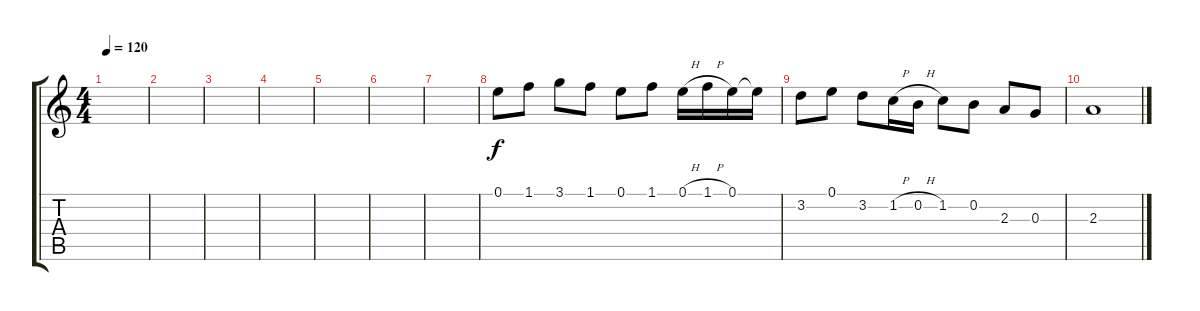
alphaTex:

\track "" {instrument electricguitarclean}
\staff {score tabs}
\tuning (E4 B3 G3 D3 A2 E2) {hide}
\ts (4 4)
\tempo 120
\clef g2
\ks c
|
|
|
|
|
\section ("" "")
|
|
0.1.8 1.1.8 3.1.8 1.1.8 0.1.8 1.1.8 0.1{h}.16 1.1{h}.16 0.1.16 0.1{t}.16 |
3.2.8 0.1.8 3.2.8 1.2{h}.16 0.2{h}.16 1.2.8 0.2.8 2.3.8 0.3.8 |
2.3.1
